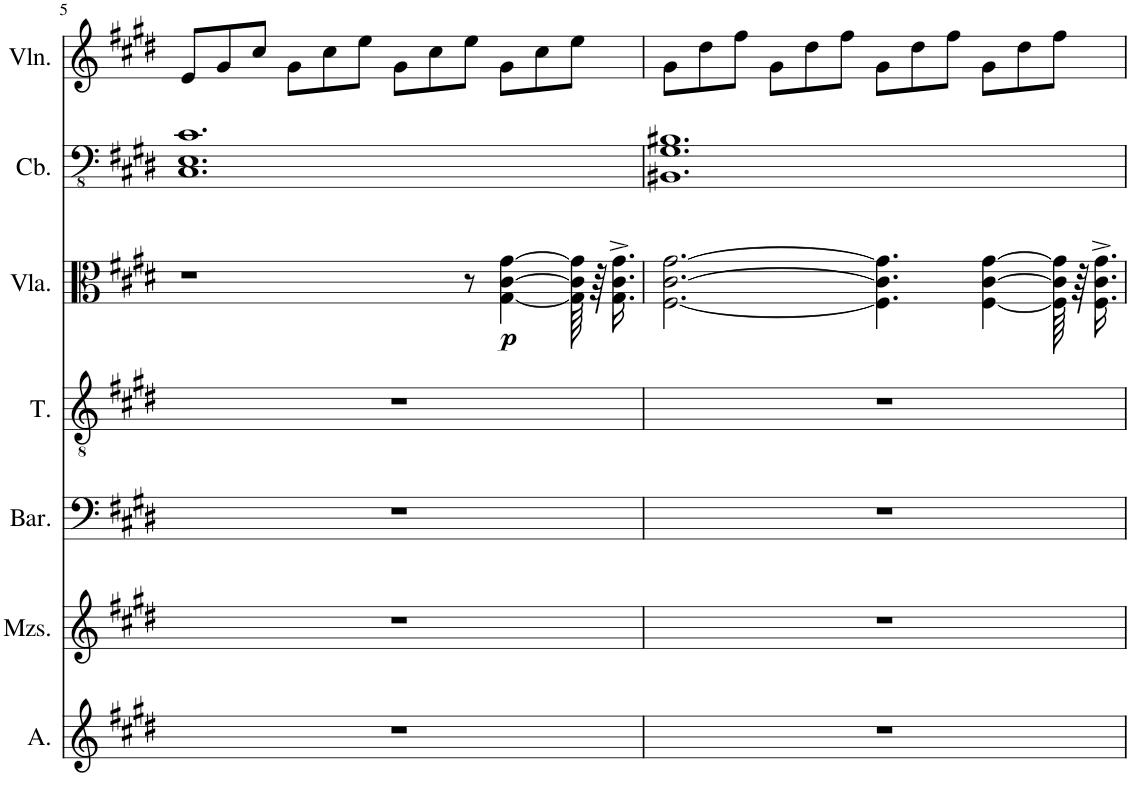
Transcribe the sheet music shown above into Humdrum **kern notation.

**kern	**kern	**kern	**kern	**kern	**dynam	**kern	**kern
*part7	*part6	*part5	*part4	*part3	*part3	*part2	*part1
*staff7	*staff6	*staff5	*staff4	*staff3	*staff3	*staff2	*staff1
*I"Alto	*I"Mezzo-soprano	*I"Baritone	*I"Tenor	*I"Viola	*	*I"Contrabass	*I"Violin
*I'A.	*I'Mzs.	*I'Bar.	*I'T.	*I'Vla.	*	*I'Cb.	*I'Vln.
!!LO:PB:g=z
*clefG2	*clefG2	*clefF4	*clefGv2	*clefC3	*	*clefFv4	*clefG2
*	*	*	*	*	*	*Trd7c12	*
*k[f#c#g#d#]	*k[f#c#g#d#]	*k[f#c#g#d#]	*k[f#c#g#d#]	*k[f#c#g#d#]	*	*k[f#c#g#d#]	*k[f#c#g#d#]
*M12/8	*M12/8	*M12/8	*M12/8	*M12/8	*	*M12/8	*M12/8
=5	=5	=5	=5	=5	=5	=5	=5
1.r	1.r	1.r	1.r	1r	.	1.CC# 1.EE 1.C#	8e/L
.	.	.	.	.	.	.	8g#/
.	.	.	.	.	.	.	8cc#/J
.	.	.	.	.	.	.	8g#\L
.	.	.	.	.	.	.	8cc#\
.	.	.	.	.	.	.	8ee\J
.	.	.	.	.	.	.	8g#\L
.	.	.	.	.	.	.	8cc#\
.	.	.	.	8r	.	.	8ee\J
!	!	!	!	!	!LO:DY:b	!	!
.	.	.	.	[4G#\ [4c#\ [4g#\	p	.	8g#\L
.	.	.	.	.	.	.	8cc#\
.	.	.	.	64G#\] 64c#\] 64g#\]	.	.	8ee\J
.	.	.	.	64r	.	.	.
.	.	.	.	16.G#\^ 16.c#\^ 16.g#\^	.	.	.
=6	=6	=6	=6	=6	=6	=6	=6
1.r	1.r	1.r	1.r	[2.F#\ [2.c#\ [2.g#\	.	1.BBB#X 1.GG# 1.BB#X	8g#\L
.	.	.	.	.	.	.	8dd#\
.	.	.	.	.	.	.	8ff#\J
.	.	.	.	.	.	.	8g#\L
.	.	.	.	.	.	.	8dd#\
.	.	.	.	.	.	.	8ff#\J
.	.	.	.	4.F#\] 4.c#\] 4.g#\]	.	.	8g#\L
.	.	.	.	.	.	.	8dd#\
.	.	.	.	.	.	.	8ff#\J
.	.	.	.	[4F#\ [4c#\ [4g#\	.	.	8g#\L
.	.	.	.	.	.	.	8dd#\
.	.	.	.	64F#\] 64c#\] 64g#\]	.	.	8ff#\J
.	.	.	.	64r	.	.	.
.	.	.	.	16.F#\^ 16.c#\^ 16.g#\^	.	.	.
=	=	=	=	=	=	=	=
*-	*-	*-	*-	*-	*-	*-	*-
